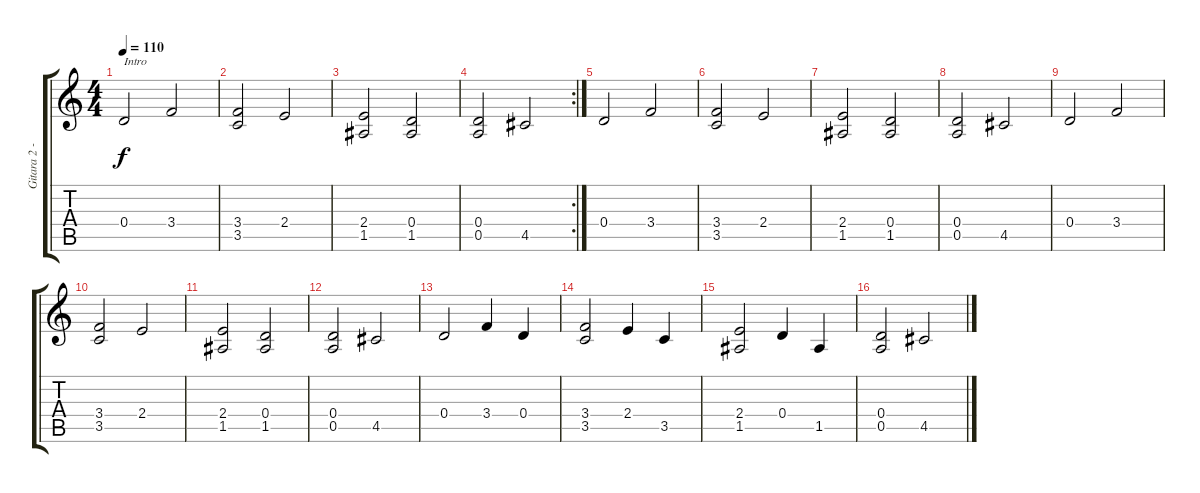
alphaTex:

\track ("Gitara 2 - R. Żarowski" "Gitara 2 -") {instrument acousticguitarnylon}
\staff {score tabs}
\tuning (E4 B3 G3 D3 A2 E2) {hide}
\ts (4 4)
\tempo 110
\clef g2
\ks c
0.4.2{txt "Intro" dy f instrument acousticguitarnylon} 3.4.2 |
(3.4 3.5).2 2.4.2 |
(2.4 1.5).2 (0.4 1.5).2 |
\rc 2
(0.4 0.5).2 4.5.2 |
0.4.2 3.4.2 |
(3.4 3.5).2 2.4.2 |
(2.4 1.5).2 (0.4 1.5).2 |
(0.4 0.5).2 4.5.2 |
0.4.2 3.4.2 |
(3.4 3.5).2 2.4.2 |
(2.4 1.5).2 (0.4 1.5).2 |
(0.4 0.5).2 4.5.2 |
0.4.2 3.4.4 0.4.4 |
(3.4 3.5).2 2.4.4 3.5.4 |
(2.4 1.5).2 0.4.4 1.5.4 |
(0.4 0.5).2 4.5.2
